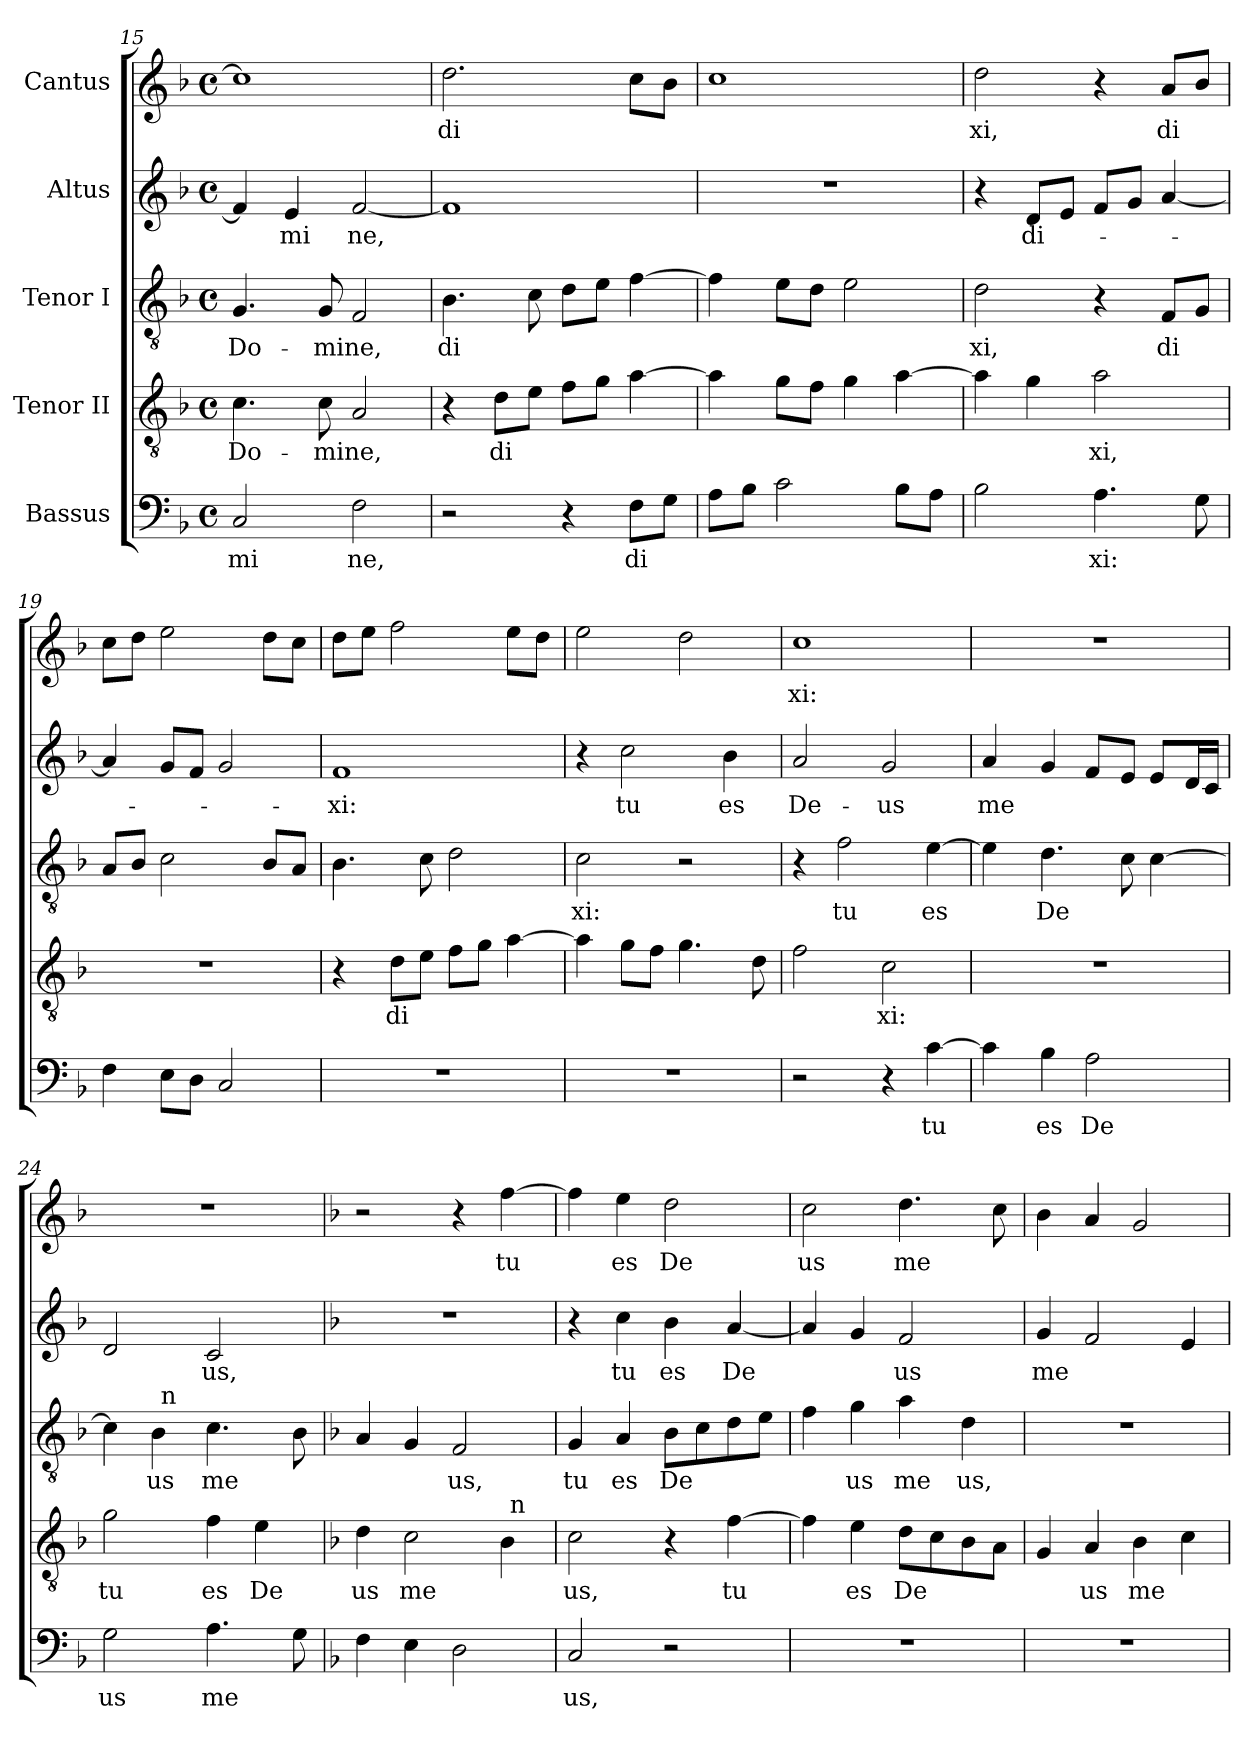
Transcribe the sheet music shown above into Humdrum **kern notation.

**kern	**text	**kern	**text	**kern	**text	**kern	**text	**kern	**text
*part5	*part5	*part4	*part4	*part3	*part3	*part2	*part2	*part1	*part1
*staff5	*staff5	*staff4	*staff4	*staff3	*staff3	*staff2	*staff2	*staff1	*staff1
*I"Bassus	*	*I"Tenor II	*	*I"Tenor I	*	*I"Altus	*	*I"Cantus	*
*clefF4	*	*clefGv2	*	*clefGv2	*	*clefG2	*	*clefG2	*
*k[b-]	*	*k[b-]	*	*k[b-]	*	*k[b-]	*	*k[b-]	*
*F:	*	*F:	*	*F:	*	*F:	*	*F:	*
*M4/4	*	*M4/4	*	*M4/4	*	*M4/4	*	*M4/4	*
*met(c)	*	*met(c)	*	*met(c)	*	*met(c)	*	*met(c)	*
=15	=15	=15	=15	=15	=15	=15	=15	=15	=15
!	!LO:LY:b:cj	!	!LO:LY:b:cj	!	!LO:LY:b:cj	!	!	!	!
2C/	mi	4.c\	Do-	4.G/	Do-	4f/]	.	1cc]	.
!	!	!	!	!	!	!	!LO:LY:b:cj	!	!
.	.	.	.	.	.	4e/	mi	.	.
!	!	!	!LO:LY:b	!	!LO:LY:b	!	!	!	!
.	.	8c\	-mine,	8G/	-mine,	.	.	.	.
!	!LO:LY:b:cj	!	!	!	!	!	!LO:LY:b	!	!
2F\	ne,	2A/	.	2F/	.	[>2f/	ne,	.	.
!!LO:LB:g=z
=16	=16	=16	=16	=16	=16	=16	=16	=16	=16
!	!	!	!	!	!LO:LY:b:cj	!	!	!	!LO:LY:b:cj
2r	.	4r	.	4.B-\	di	1f]	.	2.dd\	di
!	!	!	!LO:LY:b:cj	!	!	!	!	!	!
.	.	8d\L	di	.	.	.	.	.	.
.	.	8e\J	.	8c\	.	.	.	.	.
4r	.	8f\L	.	8d\L	.	.	.	.	.
.	.	8g\J	.	8e\J	.	.	.	.	.
!	!LO:LY:b:cj	!	!	!	!	!	!	!	!
8F\L	di	[>4a\	.	[>4f\	.	.	.	8cc\L	.
8G\J	.	.	.	.	.	.	.	8b-\J	.
=17	=17	=17	=17	=17	=17	=17	=17	=17	=17
8A\L	.	4a\]	.	4f\]	.	1r	.	1cc	.
8B-\J	.	.	.	.	.	.	.	.	.
2c\	.	8g\L	.	8e\L	.	.	.	.	.
.	.	8f\J	.	8d\J	.	.	.	.	.
.	.	4g\	.	2e\	.	.	.	.	.
8B-\L	.	[>4a\	.	.	.	.	.	.	.
8A\J	.	.	.	.	.	.	.	.	.
=18	=18	=18	=18	=18	=18	=18	=18	=18	=18
!	!	!	!	!	!LO:LY:b:cj	!	!	!	!LO:LY:b:cj
2B-\	.	4a\]	.	2d\	xi,	4r	.	2dd\	xi,
!	!	!	!	!	!	!	!LO:LY:b:cj	!	!
.	.	4g\	.	.	.	8d/L	di-	.	.
.	.	.	.	.	.	8e/J	.	.	.
!	!LO:LY:b:cj	!	!LO:LY:b:cj	!	!	!	!	!	!
4.A\	xi:	2a\	xi,	4r	.	8f/L	.	4r	.
.	.	.	.	.	.	8g/J	.	.	.
!	!	!	!	!	!LO:LY:b:cj	!	!	!	!LO:LY:b:cj
.	.	.	.	8F/L	di	[<4a/	.	8a/L	di
8G\	.	.	.	8G/J	.	.	.	8b-/J	.
=19	=19	=19	=19	=19	=19	=19	=19	=19	=19
4F\	.	1r	.	8A/L	.	4a/]	.	8cc\L	.
.	.	.	.	8B-/J	.	.	.	8dd\J	.
8E\L	.	.	.	2c\	.	8g/L	.	2ee\	.
8D\J	.	.	.	.	.	8f/J	.	.	.
2C/	.	.	.	.	.	2g/	.	.	.
.	.	.	.	8B-/L	.	.	.	8dd\L	.
.	.	.	.	8A/J	.	.	.	8cc\J	.
=20	=20	=20	=20	=20	=20	=20	=20	=20	=20
!	!	!	!	!	!	!	!LO:LY:b:cj	!	!
1r	.	4r	.	4.B-\	.	1f	-xi:	8dd\L	.
.	.	.	.	.	.	.	.	8ee\J	.
!	!	!	!LO:LY:b:cj	!	!	!	!	!	!
.	.	8d\L	di	.	.	.	.	2ff\	.
.	.	8e\J	.	8c\	.	.	.	.	.
.	.	8f\L	.	2d\	.	.	.	.	.
.	.	8g\J	.	.	.	.	.	.	.
.	.	[>4a\	.	.	.	.	.	8ee\L	.
.	.	.	.	.	.	.	.	8dd\J	.
=21	=21	=21	=21	=21	=21	=21	=21	=21	=21
!	!	!	!	!	!LO:LY:b:cj	!	!	!	!
1r	.	4a\]	.	2c\	xi:	4r	.	2ee\	.
!	!	!	!	!	!	!	!LO:LY:b:cj	!	!
.	.	8g\L	.	.	.	2cc\	tu	.	.
.	.	8f\J	.	.	.	.	.	.	.
.	.	4.g\	.	2r	.	.	.	2dd\	.
!	!	!	!	!	!	!	!LO:LY:b:cj	!	!
.	.	.	.	.	.	4b-\	es	.	.
.	.	8d\	.	.	.	.	.	.	.
=22	=22	=22	=22	=22	=22	=22	=22	=22	=22
!	!	!	!	!	!	!	!LO:LY:b:cj	!	!LO:LY:b:cj
2r	.	2f\	.	4r	.	2a/	De-	1cc	xi:
!	!	!	!	!	!LO:LY:b:cj	!	!	!	!
.	.	.	.	2f\	tu	.	.	.	.
!	!	!	!LO:LY:b:cj	!	!	!	!LO:LY:b:cj	!	!
4r	.	2c\	xi:	.	.	2g/	-us	.	.
!	!LO:LY:b:cj	!	!	!	!LO:LY:b:cj	!	!	!	!
[>4c\	tu	.	.	[>4e\	es	.	.	.	.
!!LO:PB:g=z
=23	=23	=23	=23	=23	=23	=23	=23	=23	=23
!	!	!	!	!	!	!	!LO:LY:b	!	!
*	*	*^	*	*	*	*	*	*	*
4c\]	.	1r	16..ryy	.	4e\]	.	4a/	me	1r	.
.	.	.	2ryy	.	.	.	.	.	.	.
!	!LO:LY:b:cj	!	!	!	!	!LO:LY:b	!	!	!	!
4B-\	es	.	.	.	4.d\	De	4g/	.	.	.
!	!LO:LY:b:cj	!	!	!	!	!	!	!	!	!
2A\	De	.	.	.	.	.	8f/L	.	.	.
.	.	.	4ryy	.	.	.	.	.	.	.
.	.	.	.	.	8c\	.	8e/J	.	.	.
.	.	.	.	.	[>4c\	.	8e/L	.	.	.
.	.	.	8ryy	.	.	.	.	.	.	.
.	.	.	.	.	.	.	16d/	.	.	.
.	.	.	.	.	.	.	16c/J	.	.	.
.	.	.	64ryy	.	.	.	.	.	.	.
=24	=24	=24	=24	=24	=24	=24	=24	=24	=24	=24
!	!LO:LY:b:cj	!	!	!LO:LY:b:cj	!	!	!	!	!	!
*	*	*v	*v	*	*^	*	*	*	*	*
2G\	us	2g\	tu	4c\]	4ryy	.	2d/	.	1r	.
!	!	!	!	!	!	!LO:LY:b:cj	!	!	!	!
.	.	.	.	4B-\	64ryy	us	.	.	.	.
!	!	!	!	!	!LO:TX:a:t=n	!	!	!	!	!
.	.	.	.	.	2ryy	.	.	.	.	.
!	!LO:LY:b	!	!LO:LY:b:cj	!	!	!LO:LY:b	!	!LO:LY:b:cj	!	!
4.A\	me	4f\	es	4.c\	.	me	2c/	us,	.	.
!	!	!	!LO:LY:b:cj	!	!	!	!	!	!	!
.	.	4e\	De	.	.	.	.	.	.	.
.	.	.	.	.	8...ryy	.	.	.	.	.
8G\	.	.	.	8B-\	.	.	.	.	.	.
*	*	*	*	*v	*v	*	*	*	*	*
=25	=25	=25	=25	=25	=25	=25	=25	=25	=25
*	*	*	*	*k[b-]	*	*	*	*	*
*	*	*	*	*F:	*	*	*	*	*
*	*	*	*	*^	*	*	*	*	*
!	!	!	!LO:LY:b:cj	!	!	!	!	!	!	!
*	*	*^	*	*v	*v	*	*	*	*	*
4F\	.	4d\	2ryy	us	4A/	.	1r	.	2r	.
!	!	!	!	!LO:LY:b	!	!	!	!	!	!
4E\	.	2c\	.	me	4G/	.	.	.	.	.
!	!	!	!	!	!	!LO:LY:b:cj	!	!	!	!
2D\	.	.	4ryy	.	2F/	us,	.	.	4r	.
!	!	!	!	!	!	!	!	!	!	!LO:LY:b:cj
.	.	4B-\	64ryy	.	.	.	.	.	[>4ff\	tu
!	!	!	!LO:TX:a:t=n	!	!	!	!	!	!	!
.	.	.	8...ryy	.	.	.	.	.	.	.
=26	=26	=26	=26	=26	=26	=26	=26	=26	=26	=26
!	!LO:LY:b:cj	!	!	!LO:LY:b:cj	!	!LO:LY:b:cj	!	!	!	!
*	*	*v	*v	*	*	*	*	*	*	*
2C/	us,	2c\	us,	4G/	tu	4r	.	4ff\]	.
!	!	!	!	!	!LO:LY:b:cj	!	!LO:LY:b:cj	!	!LO:LY:b:cj
.	.	.	.	4A/	es	4cc\	tu	4ee\	es
!	!	!	!	!	!LO:LY:b	!	!LO:LY:b:cj	!	!LO:LY:b:cj
2r	.	4r	.	8B-\L	De	4b-\	es	2dd\	De
.	.	.	.	8c\	.	.	.	.	.
!	!	!	!LO:LY:b:cj	!	!	!	!LO:LY:b	!	!
.	.	[>4f\	tu	8d\	.	[<4a/	De	.	.
.	.	.	.	8e\J	.	.	.	.	.
=27	=27	=27	=27	=27	=27	=27	=27	=27	=27
!	!	!	!	!	!	!	!	!	!LO:LY:b:cj
1r	.	4f\]	.	4f\	.	4a/]	.	2cc\	us
!	!	!	!LO:LY:b:cj	!	!LO:LY:b:cj	!	!	!	!
.	.	4e\	es	4g\	us	4g/	.	.	.
!	!	!	!LO:LY:b	!	!LO:LY:b:cj	!	!LO:LY:b:cj	!	!LO:LY:b
.	.	8d\L	De	4a\	me	2f/	us	4.dd\	me
.	.	8c\	.	.	.	.	.	.	.
!	!	!	!	!	!LO:LY:b:cj	!	!	!	!
.	.	8B-\	.	4d\	us,	.	.	.	.
.	.	8A\J	.	.	.	.	.	8cc\	.
=28	=28	=28	=28	=28	=28	=28	=28	=28	=28
!	!	!	!	!	!	!	!LO:LY:b	!	!
1r	.	4G/	.	1r	.	4g/	me	4b-\	.
!	!	!	!LO:LY:b:cj	!	!	!	!	!	!
.	.	4A/	us	.	.	2f/	.	4a/	.
!	!	!	!LO:LY:b	!	!	!	!	!	!
.	.	4B-\	me	.	.	.	.	2g/	.
.	.	4c\	.	.	.	4e/	.	.	.
=	=	=	=	=	=	=	=	=	=
*-	*-	*-	*-	*-	*-	*-	*-	*-	*-
